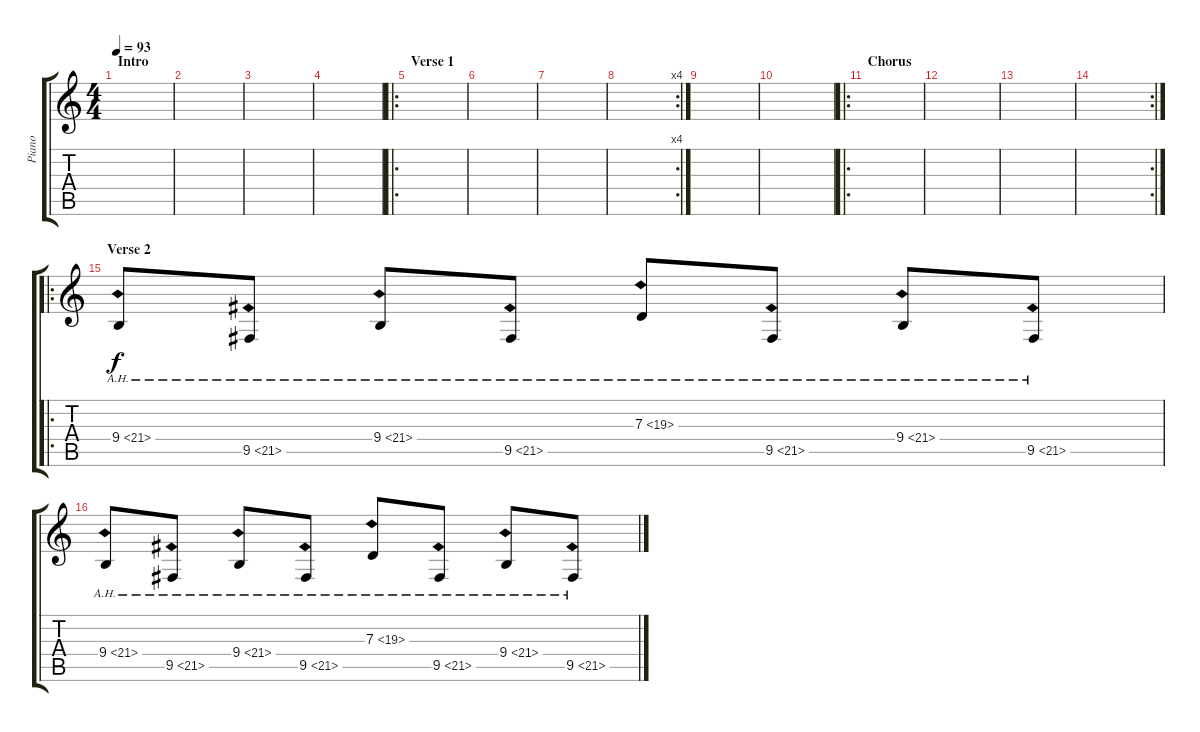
\track ("Piano" "Piano") {instrument acousticgrandpiano}
\staff {score tabs}
\tuning (E4 B3 G3 D3 A2 E2) {hide}
\ts (4 4)
\section ("" "Intro")
\tempo 93
\clef g2
\ks c
|
|
|
|
\ro
\section ("" "Verse 1")
|
|
|
\rc 4
|
|
|
\ro
\section ("" "Chorus")
|
|
|
\rc 2
|
\ro
\section ("" "Verse 2")
9.4{ah 12}.8 9.5{ah 12}.8 9.4{ah 12}.8 9.5{ah 12}.8 7.3{ah 12}.8 9.5{ah 12}.8 9.4{ah 12}.8 9.5{ah 12}.8 |
9.4{ah 12}.8 9.5{ah 12}.8 9.4{ah 12}.8 9.5{ah 12}.8 7.3{ah 12}.8 9.5{ah 12}.8 9.4{ah 12}.8 9.5{ah 12}.8
